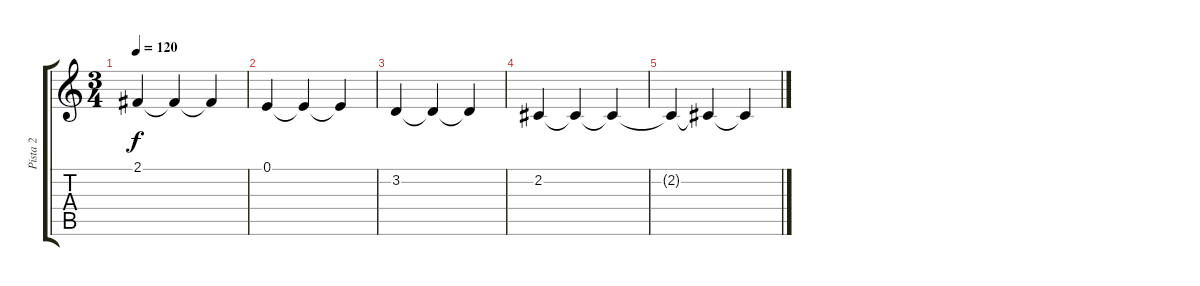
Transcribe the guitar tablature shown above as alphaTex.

\track ("Pista 2" "Pista 2") {instrument synthstrings2}
\staff {score tabs}
\tuning (E4 B3 G3 D3 A2 E2) {hide}
\ts (3 4)
\tempo 120
\clef g2
\ks c
2.1.4{dy f} 2.1{t}.4 2.1{t}.4 |
0.1.4 0.1{t}.4 0.1{t}.4 |
3.2.4 3.2{t}.4 3.2{t}.4 |
2.2.4 2.2{t}.4 2.2{t}.4 |
2.2{t}.4 2.2{t}.4 2.2{t}.4
